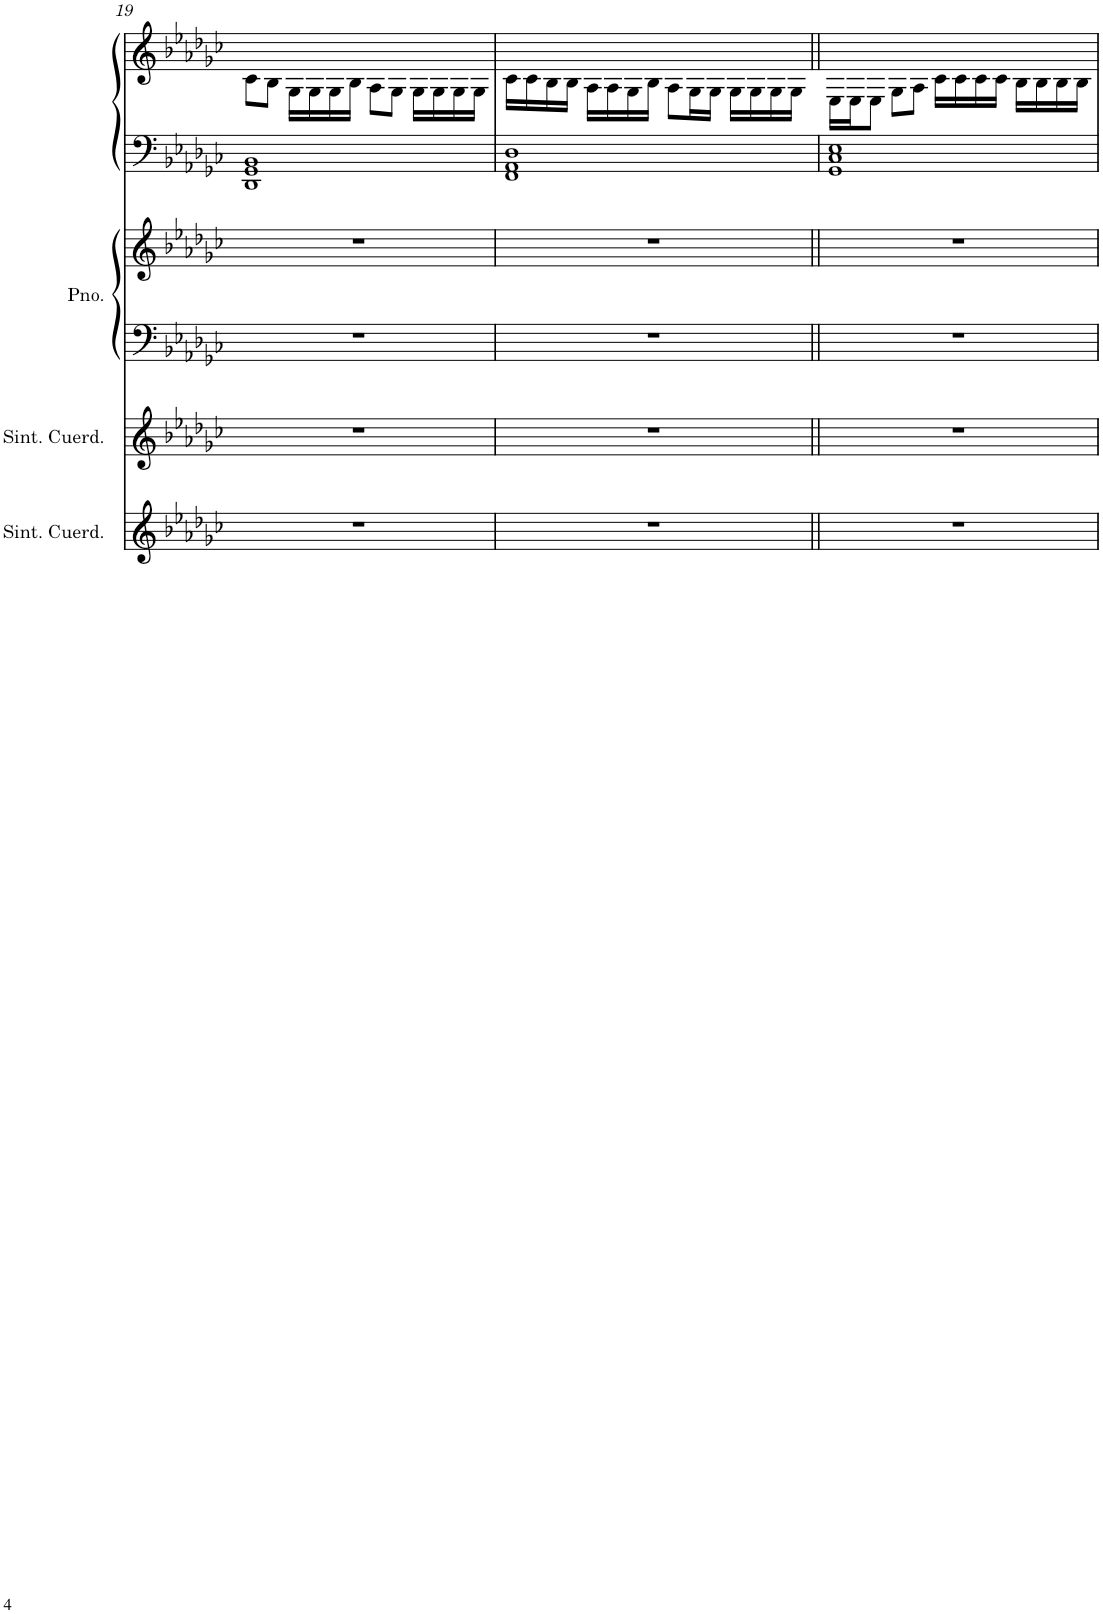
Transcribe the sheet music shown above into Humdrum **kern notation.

**kern	**kern	**kern	**kern	**kern	**kern
*part4	*part3	*part2	*part2	*part1	*part1
*staff6	*staff5	*staff4	*staff3	*staff2	*staff1
*I"Sintetizador Pad	*I"Sintetizador Banda sonora	*I"Piano	*	*I"Piano	*
*	*	*I'Pno.	*	*I'Pno	*
!!LO:PB:g=z
*clefG2	*clefG2	*clefF4	*clefG2	*clefF4	*clefG2
*k[b-e-a-d-g-c-]	*k[b-e-a-d-g-c-]	*k[b-e-a-d-g-c-]	*k[b-e-a-d-g-c-]	*k[b-e-a-d-g-c-]	*k[b-e-a-d-g-c-]
*M4/4	*M4/4	*M4/4	*M4/4	*M4/4	*M4/4
=19	=19	=19	=19	=19	=19
*	*	*	*	*^	*
1r	1r	1r	1r	1GG- 1BB-	1DD-	8c-\L
.	.	.	.	.	.	8B-\J
.	.	.	.	.	.	16G-\LL
.	.	.	.	.	.	16G-\
.	.	.	.	.	.	16G-\
.	.	.	.	.	.	16B-\JJ
.	.	.	.	.	.	8A-\L
.	.	.	.	.	.	8G-\J
.	.	.	.	.	.	16G-\LL
.	.	.	.	.	.	16G-\
.	.	.	.	.	.	16G-\
.	.	.	.	.	.	16G-\JJ
=20	=20	=20	=20	=20	=20	=20
1r	1r	1r	1r	1D-	1FF 1AA-	16c-\LL
.	.	.	.	.	.	16c-\
.	.	.	.	.	.	16B-\
.	.	.	.	.	.	16B-\JJ
.	.	.	.	.	.	16A-\LL
.	.	.	.	.	.	16A-\
.	.	.	.	.	.	16G-\
.	.	.	.	.	.	16B-\JJ
.	.	.	.	.	.	8A-\L
.	.	.	.	.	.	16G-\L
.	.	.	.	.	.	16G-\JJ
.	.	.	.	.	.	16G-\LL
.	.	.	.	.	.	16G-\
.	.	.	.	.	.	16G-\
.	.	.	.	.	.	16G-\JJ
=21||	=21||	=21||	=21||	=21||	=21||	=21||
1r	1r	1r	1r	1C- 1E-	1GG-	16E-\LL
.	.	.	.	.	.	16E-\J
.	.	.	.	.	.	8E-\J
.	.	.	.	.	.	8G-\L
.	.	.	.	.	.	8A-\J
.	.	.	.	.	.	16c-\LL
.	.	.	.	.	.	16c-\
.	.	.	.	.	.	16c-\
.	.	.	.	.	.	16c-\JJ
.	.	.	.	.	.	16B-\LL
.	.	.	.	.	.	16B-\
.	.	.	.	.	.	16B-\
.	.	.	.	.	.	16B-\JJ
*	*	*	*	*v	*v	*
=	=	=	=	=	=
*-	*-	*-	*-	*-	*-
